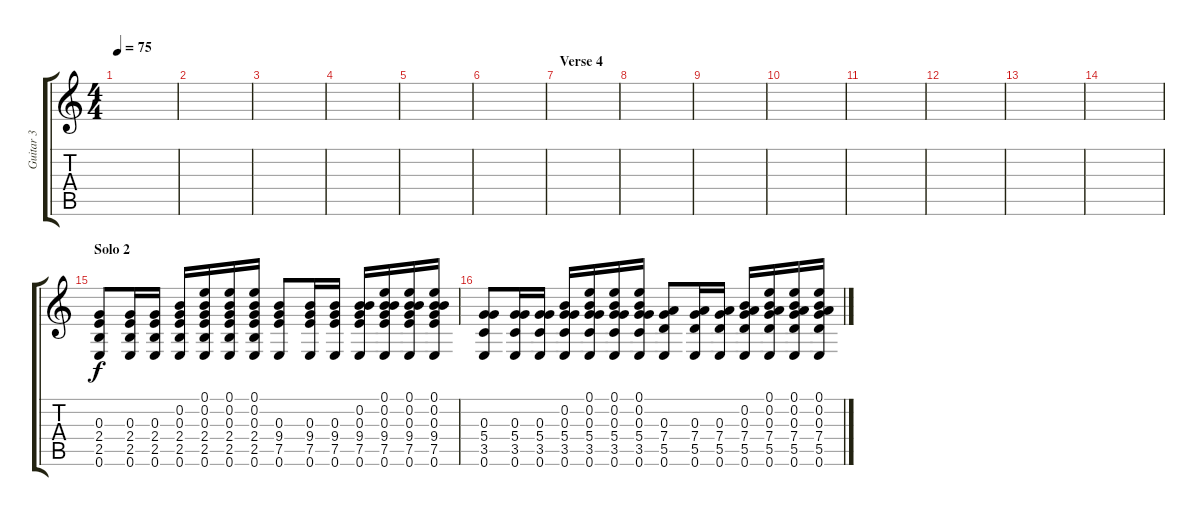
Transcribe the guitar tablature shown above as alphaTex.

\track ("Guitar 3" "Guitar 3") {instrument electricguitarjazz}
\staff {score tabs}
\tuning (E4 B3 G3 D3 A2 E2) {hide}
\ts (4 4)
\tempo 75
\clef g2
\ks c
|
|
|
|
|
|
\section ("" "Verse 4")
|
|
|
|
|
|
|
|
\section ("" "Solo 2")
(0.3 2.4 2.5 0.6).8 (0.3 2.4 2.5 0.6).16 (0.3 2.4 2.5 0.6).16 (0.2 0.3 2.4 2.5 0.6).16 (0.1 0.2 0.3 2.4 2.5 0.6).16 (0.1 0.2 0.3 2.4 2.5 0.6).16 (0.1 0.2 0.3 2.4 2.5 0.6).16 (0.3 9.4 7.5 0.6).8 (0.3 9.4 7.5 0.6).16 (0.3 9.4 7.5 0.6).16 (0.2 0.3 9.4 7.5 0.6).16 (0.1 0.2 0.3 9.4 7.5 0.6).16 (0.1 0.2 0.3 9.4 7.5 0.6).16 (0.1 0.2 0.3 9.4 7.5 0.6).16 |
(0.3 5.4 3.5 0.6).8 (0.3 5.4 3.5 0.6).16 (0.3 5.4 3.5 0.6).16 (0.2 0.3 5.4 3.5 0.6).16 (0.1 0.2 0.3 5.4 3.5 0.6).16 (0.1 0.2 0.3 5.4 3.5 0.6).16 (0.1 0.2 0.3 5.4 3.5 0.6).16 (0.3 7.4 5.5 0.6).8 (0.3 7.4 5.5 0.6).16 (0.3 7.4 5.5 0.6).16 (0.2 0.3 7.4 5.5 0.6).16 (0.1 0.2 0.3 7.4 5.5 0.6).16 (0.1 0.2 0.3 7.4 5.5 0.6).16 (0.1 0.2 0.3 7.4 5.5 0.6).16
